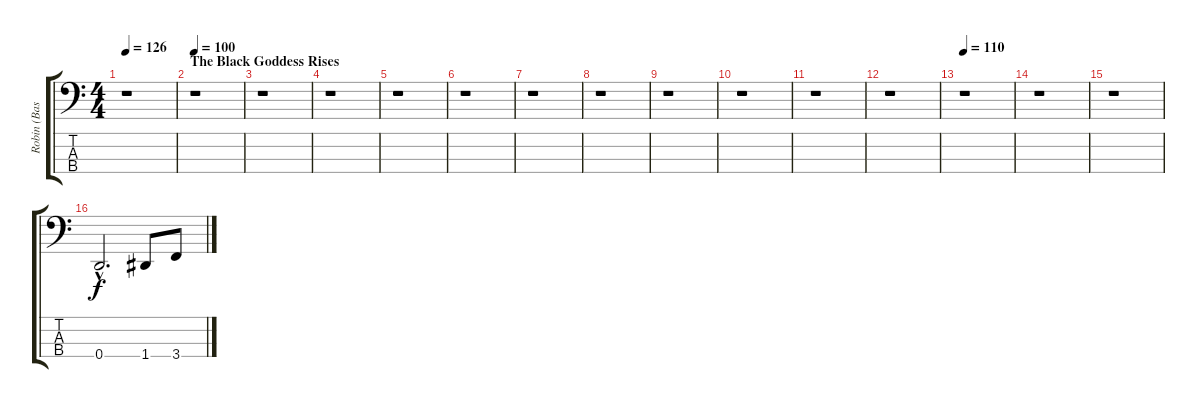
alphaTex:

\track ("Robin (Bass)" "Robin (Bas") {instrument electricbasspick}
\staff {score tabs}
\tuning (F2 C2 G1 D1) {hide}
\ts (4 4)
\tempo 126
\clef f4
\ks c
r.1{dy f} |
\section ("" "The Black Goddess Rises")
\tempo 100
r.1 |
r.1 |
r.1 |
r.1 |
r.1 |
r.1 |
r.1 |
r.1 |
r.1 |
r.1 |
r.1 |
\tempo 110
r.1 |
r.1 |
r.1 |
0.4{hac}.2{d} 1.4.8 3.4.8
